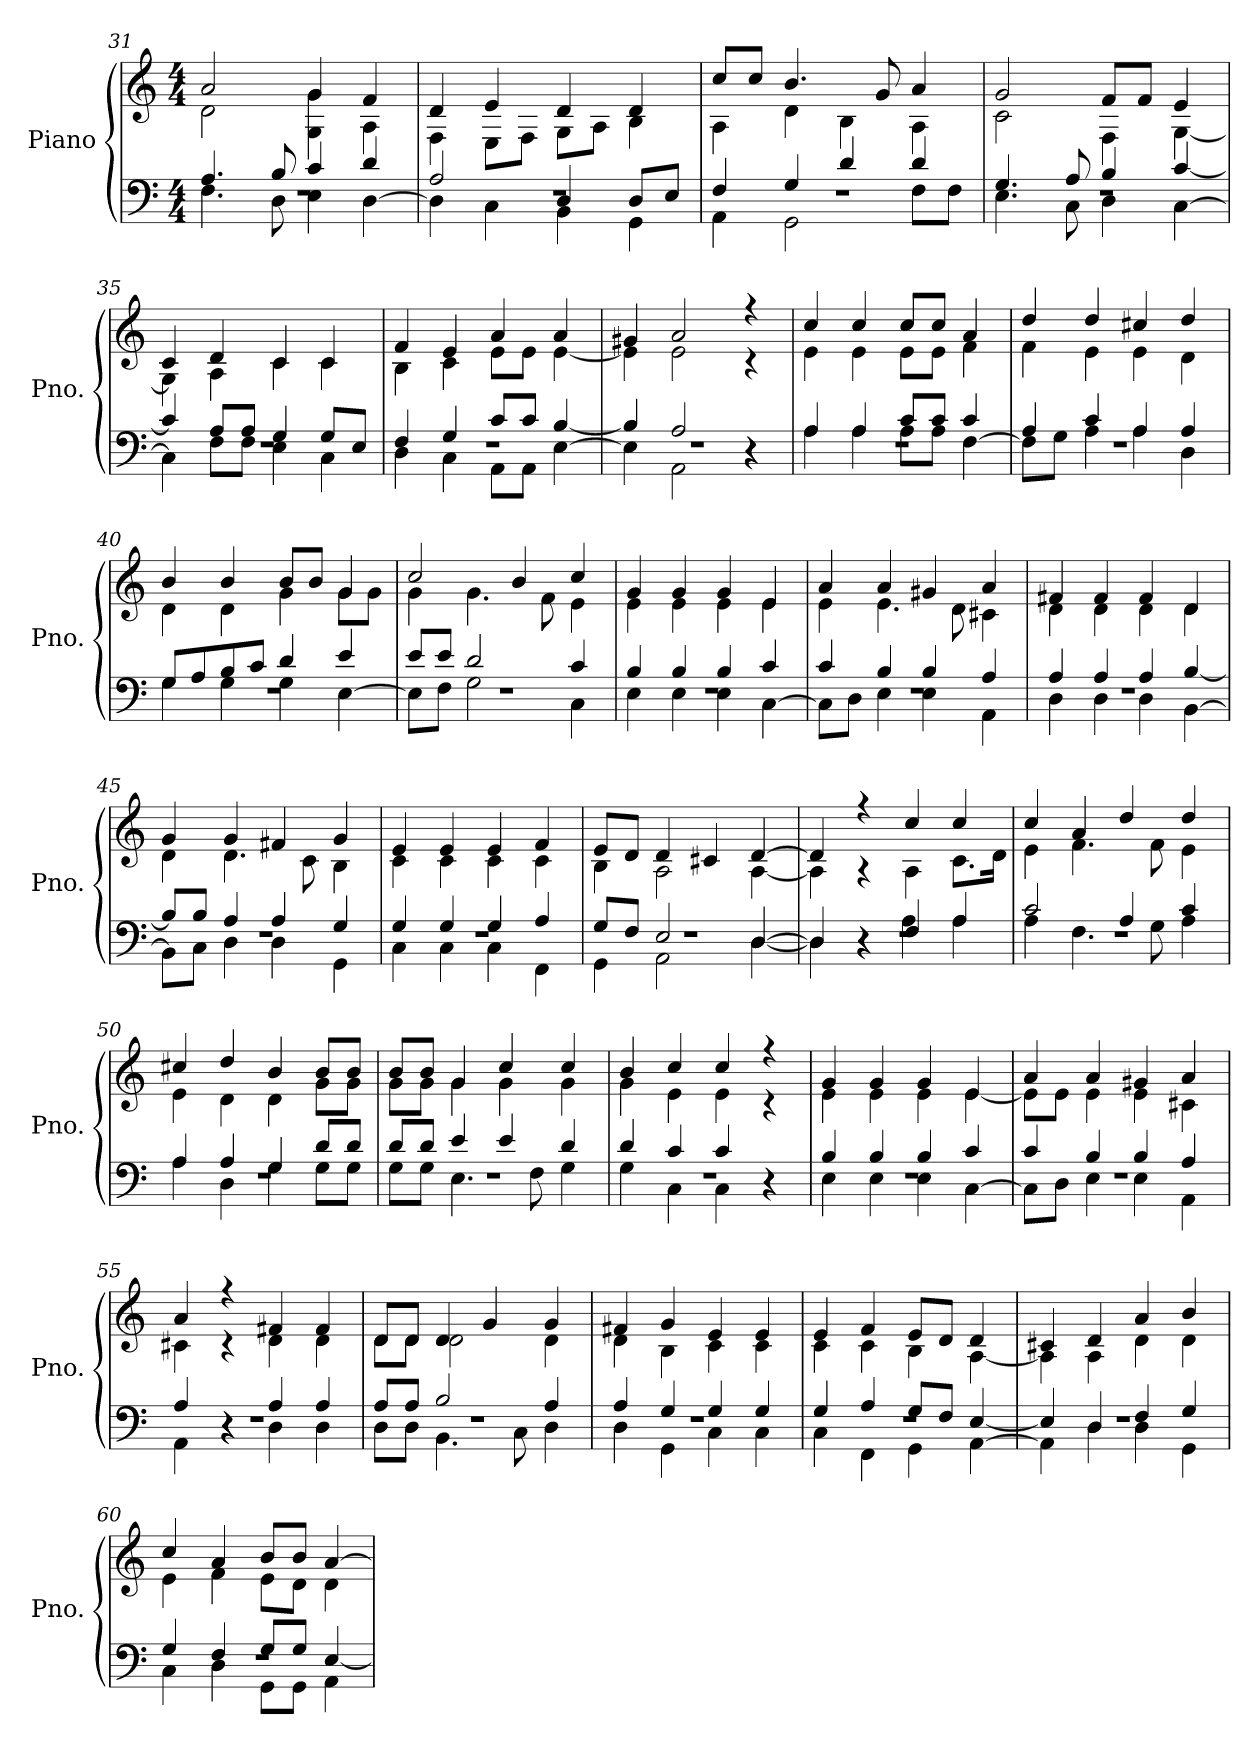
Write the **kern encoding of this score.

**kern	**kern
*part1	*part1
*staff2	*staff1
*I"Piano	*
*I'Pno.	*
*clefF4	*clefG2
*k[]	*k[]
*C:	*C:
*M4/4	*M4/4
=31	=31
*^	*^
*	*^	*	*
1r	4.A/	4.F\	2a/	2d\
.	8B/	8D\	.	.
.	4c/	4E\	4g/	4G\ 4g\
.	4d/	[4D\	4f/	4A\
=32	=32	=32	=32	=32
1r	2A/	4D\]	4d/	4F\
.	.	4C\	4e/	8E\L
.	.	.	.	8F\J
.	4D/	4BB\	4d/	8G\L
.	.	.	.	8A\J
.	8D/L	4GG\	4d/	4B\
.	8E/J	.	.	.
=33	=33	=33	=33	=33
1r	4F/	4AA\	8cc/L	4A\
.	.	.	8cc/J	.
.	4G/	2GG\	4.b/	4d\
.	4d/	.	.	4B\
.	.	.	8g/	.
.	4d/	8F\L	4a/	4A\
.	.	8F\J	.	.
!!LO:PB:g=z	!!
=34	=34	=34	=34	=34
1r	4.G/	4.E\	2g/	2c\
.	8A/	8C\	.	.
.	4B/	4D\	8f/L	4F\
.	.	.	8f/J	.
.	[4c/	[4C\	4e/	[4G\
=35	=35	=35	=35	=35
1r	4c/]	4C\]	4c/	4G\]
.	8A/L	8F\L	4d/	4A\
.	8A/J	8F\J	.	.
.	4G/	4E\	4c/	4c\
.	8G/L	4C\	4c/	4c\
.	8E/J	.	.	.
=36	=36	=36	=36	=36
1r	4F/	4D\	4f/	4B\
.	4G/	4C\	4e/	4c\
.	8c/L	8AA\L	4a/	8e\L
.	8c/J	8AA\J	.	8e\J
.	[4B/	[4E\	4a/	[4e\
=37	=37	=37	=37	=37
1r	4B/]	4E\]	4g#X/	4e\]
.	2A/	2AA\	2a/	2e\
.	4r	4r	4r	4r
=38	=38	=38	=38	=38
1r	4A/	4A\	4cc/	4e\
.	4A/	4A\	4cc/	4e\
.	8c/L	8A\L	8cc/L	8e\L
.	8c/J	8A\J	8cc/J	8e\J
.	4c/	[4F\	4a/	4f\
=39	=39	=39	=39	=39
1r	4A/	8F\L]	4dd/	4f\
.	.	8G\J	.	.
.	4c/	4A\	4dd/	4e\
.	4A/	4A\	4cc#X/	4e\
.	4A/	4D\	4dd/	4d\
!!LO:LB:g=z	!!
=40	=40	=40	=40	=40
1r	8G/L	4G\	4b/	4d\
.	8A/	.	.	.
.	8B/	4G\	4b/	4d\
.	8c/J	.	.	.
.	4d/	4G\	8b/L	4g\
.	.	.	8b/J	.
.	4e/	[4E\	4g/	8g\L
.	.	.	.	8g\J
=41	=41	=41	=41	=41
1r	8e/L	8E\L]	2cc/	4g\
.	8e/J	8F\J	.	.
.	2d/	2G\	.	4.g\
.	.	.	4b/	.
.	.	.	.	8f\
.	4c/	4C\	4cc/	4e\
=42	=42	=42	=42	=42
1r	4B/	4E\	4g/	4e\
.	4B/	4E\	4g/	4e\
.	4B/	4E\	4g/	4e\
.	4c/	[4C\	4e/	4e\
=43	=43	=43	=43	=43
1r	4c/	8C\L]	4a/	4e\
.	.	8D\J	.	.
.	4B/	4E\	4a/	4.e\
.	4B/	4E\	4g#X/	.
.	.	.	.	8d\
.	4A/	4AA\	4a/	4c#X\
=44	=44	=44	=44	=44
1r	4A/	4D\	4f#X/	4d\
.	4A/	4D\	4f#/	4d\
.	4A/	4D\	4f#/	4d\
.	[4B/	[4BB\	4d/	4d\
=45	=45	=45	=45	=45
1r	8B/L]	8BB\L]	4g/	4d\
.	8B/J	8C\J	.	.
.	4A/	4D\	4g/	4.d\
.	4A/	4D\	4f#X/	.
.	.	.	.	8c\
.	4G/	4GG\	4g/	4B\
!!LO:LB:g=z	!!
=46	=46	=46	=46	=46
1r	4G/	4C\	4e/	4c\
.	4G/	4C\	4e/	4c\
.	4G/	4C\	4e/	4c\
.	4A/	4FF\	4f/	4c\
=47	=47	=47	=47	=47
1r	8G/L	4GG\	8e/L	4B\
.	8F/J	.	8d/J	.
.	2E/	2AA\	4d/	2A\
.	.	.	4c#X/	.
.	[4D/	[4D\	[4d/	[4A\
=48	=48	=48	=48	=48
1r	4D/]	4D\]	4d/]	4A\]
.	4r	4r	4r	4r
.	4F/	4A\	4cc/	4A\
.	4A/	4A\	4cc/	8.c\L
.	.	.	.	16d\Jk
=49	=49	=49	=49	=49
1r	2c/	4A\	4cc/	4e\
.	.	4.F\	4a/	4.f\
.	4A/	.	4dd/	.
.	.	8G\	.	8f\
.	4c/	4A\	4dd/	4e\
=50	=50	=50	=50	=50
1r	4A/	4A\	4cc#X/	4e\
.	4A/	4D\	4dd/	4d\
.	4G/	4G\	4b/	4d\
.	8d/L	8G\L	8b/L	8g\L
.	8d/J	8G\J	8b/J	8g\J
=51	=51	=51	=51	=51
1r	8d/L	8G\L	8b/L	8g\L
.	8d/J	8G\J	8b/J	8g\J
.	4e/	4.E\	4g/	4g\
.	4e/	.	4cc/	4g\
.	.	8F\	.	.
.	4d/	4G\	4cc/	4g\
=52	=52	=52	=52	=52
1r	4d/	4G\	4b/	4g\
.	4c/	4C\	4cc/	4e\
.	4c/	4C\	4cc/	4e\
.	4r	4r	4r	4r
!!LO:LB:g=z	!!
=53	=53	=53	=53	=53
1r	4B/	4E\	4g/	4e\
.	4B/	4E\	4g/	4e\
.	4B/	4E\	4g/	4e\
.	4c/	[4C\	4e/	[4e\
=54	=54	=54	=54	=54
1r	4c/	8C\L]	4a/	8e\L]
.	.	8D\J	.	8e\J
.	4B/	4E\	4a/	4e\
.	4B/	4E\	4g#X/	4e\
.	4A/	4AA\	4a/	4c#X\
=55	=55	=55	=55	=55
1r	4A/	4AA\	4a/	4c#X\
.	4r	4r	4r	4r
.	4A/	4D\	4f#X/	4d\
.	4A/	4D\	4f#/	4d\
=56	=56	=56	=56	=56
1r	8A/L	8D\L	8d/L	8d\L
.	8A/J	8D\J	8d/J	8d\J
.	2B/	4.BB\	4d/	2d\
.	.	.	4g/	.
.	.	8C\	.	.
.	4A/	4D\	4g/	4d\
=57	=57	=57	=57	=57
1r	4A/	4D\	4f#X/	4d\
.	4G/	4GG\	4g/	4B\
.	4G/	4C\	4e/	4c\
.	4G/	4C\	4e/	4c\
=58	=58	=58	=58	=58
1r	4G/	4C\	4e/	4c\
.	4A/	4FF\	4f/	4c\
.	8G/L	4GG\	8e/L	4B\
.	8F/J	.	8d/J	.
.	[4E/	[4AA\	4d/	[4A\
=59	=59	=59	=59	=59
1r	4E/]	4AA\]	4c#X/	4A\]
.	4D/	4D\	4d/	4A\
.	4F/	4D\	4a/	4d\
.	4G/	4GG\	4b/	4d\
!!LO:LB:g=z	!!
=60	=60	=60	=60	=60
1r	4G/	4C\	4cc/	4e\
.	4F/	4D\	4a/	4f\
.	8G/L	8GG\L	8b/L	8e\L
.	8G/J	8GG\J	8b/J	8d\J
.	[4E/	4AA\	[4a/	4d\
*v	*v	*v	*	*
*	*v	*v
=	=
*-	*-
